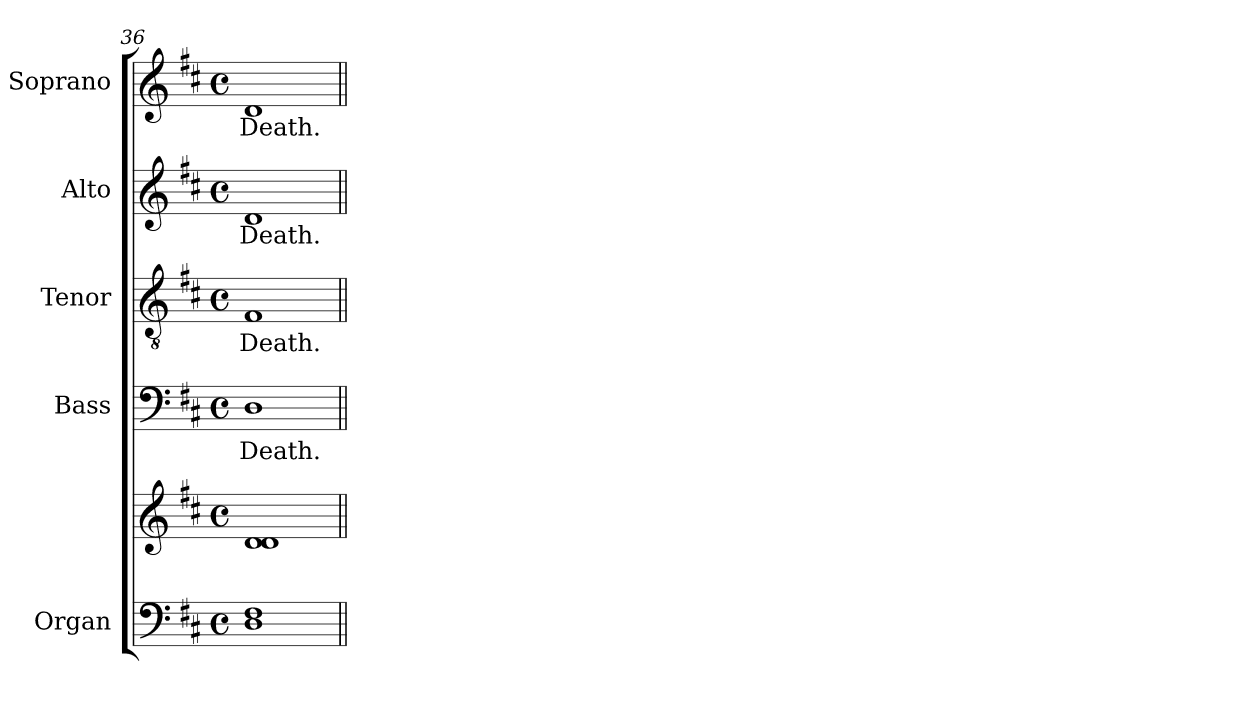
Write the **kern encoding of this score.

**kern	**kern	**kern	**text	**kern	**text	**kern	**text	**kern	**text
*part5	*part5	*part4	*part4	*part3	*part3	*part2	*part2	*part1	*part1
*staff6	*staff5	*staff4	*staff4	*staff3	*staff3	*staff2	*staff2	*staff1	*staff1
*I"Organ	*	*I"Bass	*	*I"Tenor	*	*I"Alto	*	*I"Soprano	*
*I'Org.	*	*I'B.	*	*I'T.	*	*I'A.	*	*I'S.	*
*clefF4	*clefG2	*clefF4	*	*clefGv2	*	*clefG2	*	*clefG2	*
*	*	*	*	*ITrd7c12	*	*	*	*	*
*k[f#c#]	*k[f#c#]	*k[f#c#]	*	*k[f#c#]	*	*k[f#c#]	*	*k[f#c#]	*
*D:	*D:	*D:	*	*D:	*	*D:	*	*D:	*
*M4/4	*M4/4	*M4/4	*	*M4/4	*	*M4/4	*	*M4/4	*
*met(c)	*met(c)	*met(c)	*	*met(c)	*	*met(c)	*	*met(c)	*
=36	=36	=36	=36	=36	=36	=36	=36	=36	=36
!	!	!	!LO:LY:b:color=#000000	!	!	!	!	!	!
!	!	!	!	!	!LO:LY:b:color=#000000	!	!	!	!
!	!	!	!	!	!	!	!LO:LY:b:color=#000000	!	!
!	!	!	!	!	!	!	!	!	!LO:LY:b:color=#000000
1Di 1F#i	1di 1di	1Di	Death.	1FF#i	Death.	1di	Death.	1di	Death.
=||	=||	=||	=||	=||	=||	=||	=||	=||	=||
*-	*-	*-	*-	*-	*-	*-	*-	*-	*-
